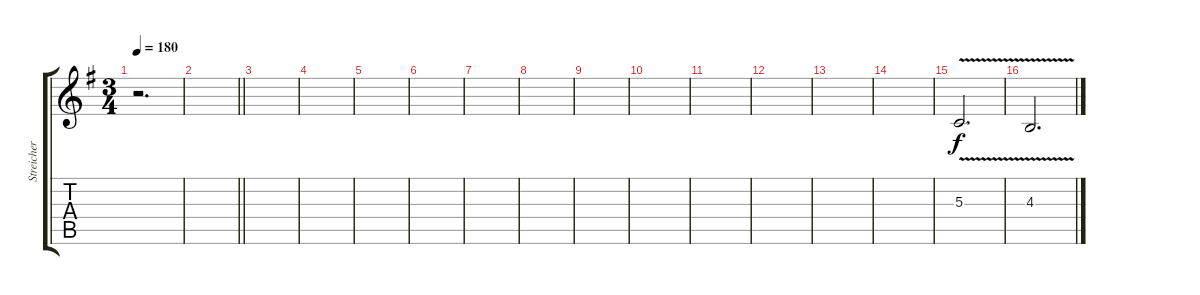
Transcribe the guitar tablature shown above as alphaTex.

\track ("Streicher" "Streicher") {instrument stringensemble1 bank 48}
\staff {score tabs}
\tuning (E4 B3 G3 D3 A2 E2) {hide}
\ts (3 4)
\tempo 180
\clef g2
\ks eminor
r.2{d dy f} |
\barLineRight lightlight
|
|
|
|
|
|
|
|
|
|
|
|
|
5.3{v}.2{d} |
4.3{v}.2{d}
